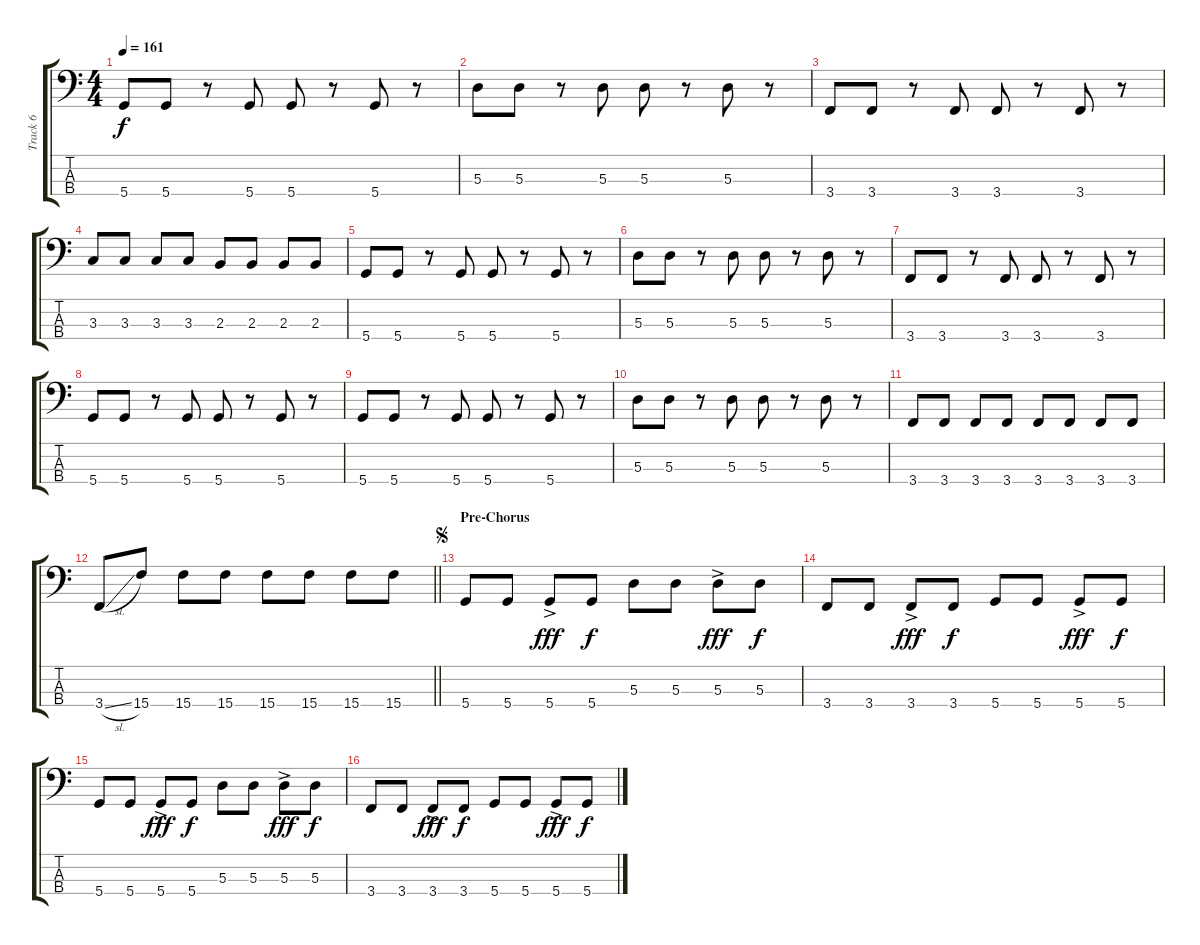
\track ("Track 6" "Track 6") {instrument electricbasspick}
\staff {score tabs}
\tuning (G2 D2 A1 D1) {hide}
\ts (4 4)
\tempo 161
\clef f4
\ks c
5.4.8{dy f} 5.4.8 r.8 5.4.8 5.4.8 r.8 5.4.8 r.8 |
5.3.8 5.3.8 r.8 5.3.8 5.3.8 r.8 5.3.8 r.8 |
3.4.8 3.4.8 r.8 3.4.8 3.4.8 r.8 3.4.8 r.8 |
3.3.8 3.3.8 3.3.8 3.3.8 2.3.8 2.3.8 2.3.8 2.3.8 |
5.4.8 5.4.8 r.8 5.4.8 5.4.8 r.8 5.4.8 r.8 |
5.3.8 5.3.8 r.8 5.3.8 5.3.8 r.8 5.3.8 r.8 |
3.4.8 3.4.8 r.8 3.4.8 3.4.8 r.8 3.4.8 r.8 |
5.4.8 5.4.8 r.8 5.4.8 5.4.8 r.8 5.4.8 r.8 |
5.4.8 5.4.8 r.8 5.4.8 5.4.8 r.8 5.4.8 r.8 |
5.3.8 5.3.8 r.8 5.3.8 5.3.8 r.8 5.3.8 r.8 |
3.4.8 3.4.8 3.4.8 3.4.8 3.4.8 3.4.8 3.4.8 3.4.8 |
\barLineRight lightlight
3.4{sl}.8 15.4.8 15.4.8 15.4.8 15.4.8 15.4.8 15.4.8 15.4.8 |
\section ("" "Pre-Chorus")
\jump segno
5.4.8 5.4.8 5.4{ac}.8{dy fff} 5.4.8{dy f} 5.3.8 5.3.8 5.3{ac}.8{dy fff} 5.3.8{dy f} |
3.4.8 3.4.8 3.4{ac}.8{dy fff} 3.4.8{dy f} 5.4.8 5.4.8 5.4{ac}.8{dy fff} 5.4.8{dy f} |
5.4.8 5.4.8 5.4{ac}.8{dy fff} 5.4.8{dy f} 5.3.8 5.3.8 5.3{ac}.8{dy fff} 5.3.8{dy f} |
3.4.8 3.4.8 3.4{ac}.8{dy fff} 3.4.8{dy f} 5.4.8 5.4.8 5.4{ac}.8{dy fff} 5.4.8{dy f}
